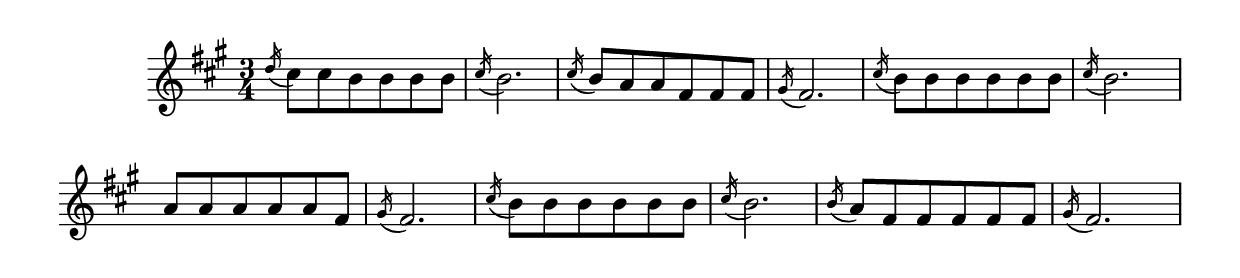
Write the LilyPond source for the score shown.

\version "2.8.6" 
\include "english.ly"


melody = \relative d''
 { 
  \clef treble 
  \key a \major 
  \time 3/4 %printed 6/8
% \set Staff.midiInstrument = "recorder" 
% \set Staff.midiInstrument = "taiko drum" 

  \acciaccatura d16 cs8 cs b b b b | \acciaccatura cs16 b2. |
  \acciaccatura cs16 b8 a a fs fs fs | \acciaccatura gs16 fs2. |
  \acciaccatura cs'16 b8 b b b b b | \acciaccatura cs16 b2. |
  a8 a a a a fs | \acciaccatura gs16 fs2. |
  \acciaccatura cs'16 b8 b b b b b | \acciaccatura cs16 b2. |
  \acciaccatura b16 a8 fs fs fs fs fs | \acciaccatura gs16 fs2. ||
} 

\score { 
\new Staff \melody 
\layout {
  \context {
    \Score
    \remove Bar_number_engraver
} } 
\midi { \tempo 4=45 } 
}
